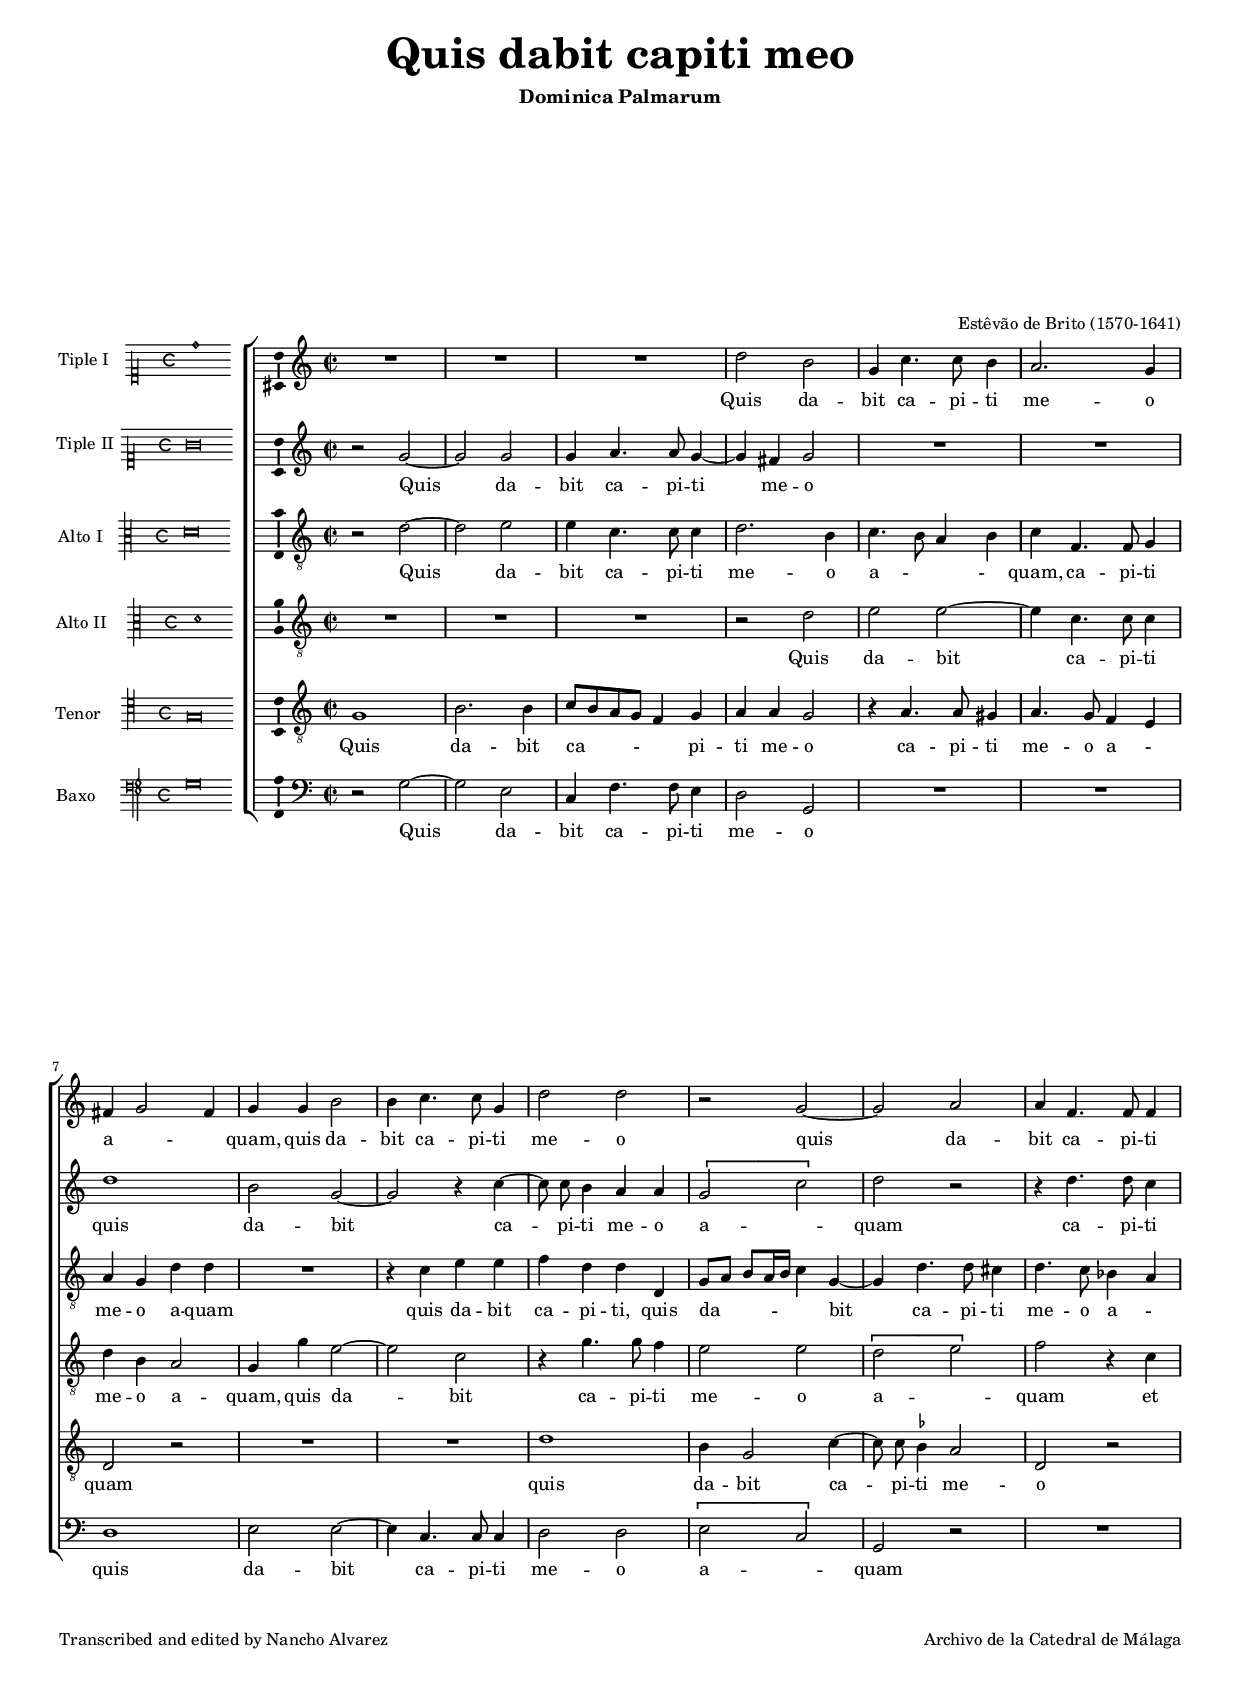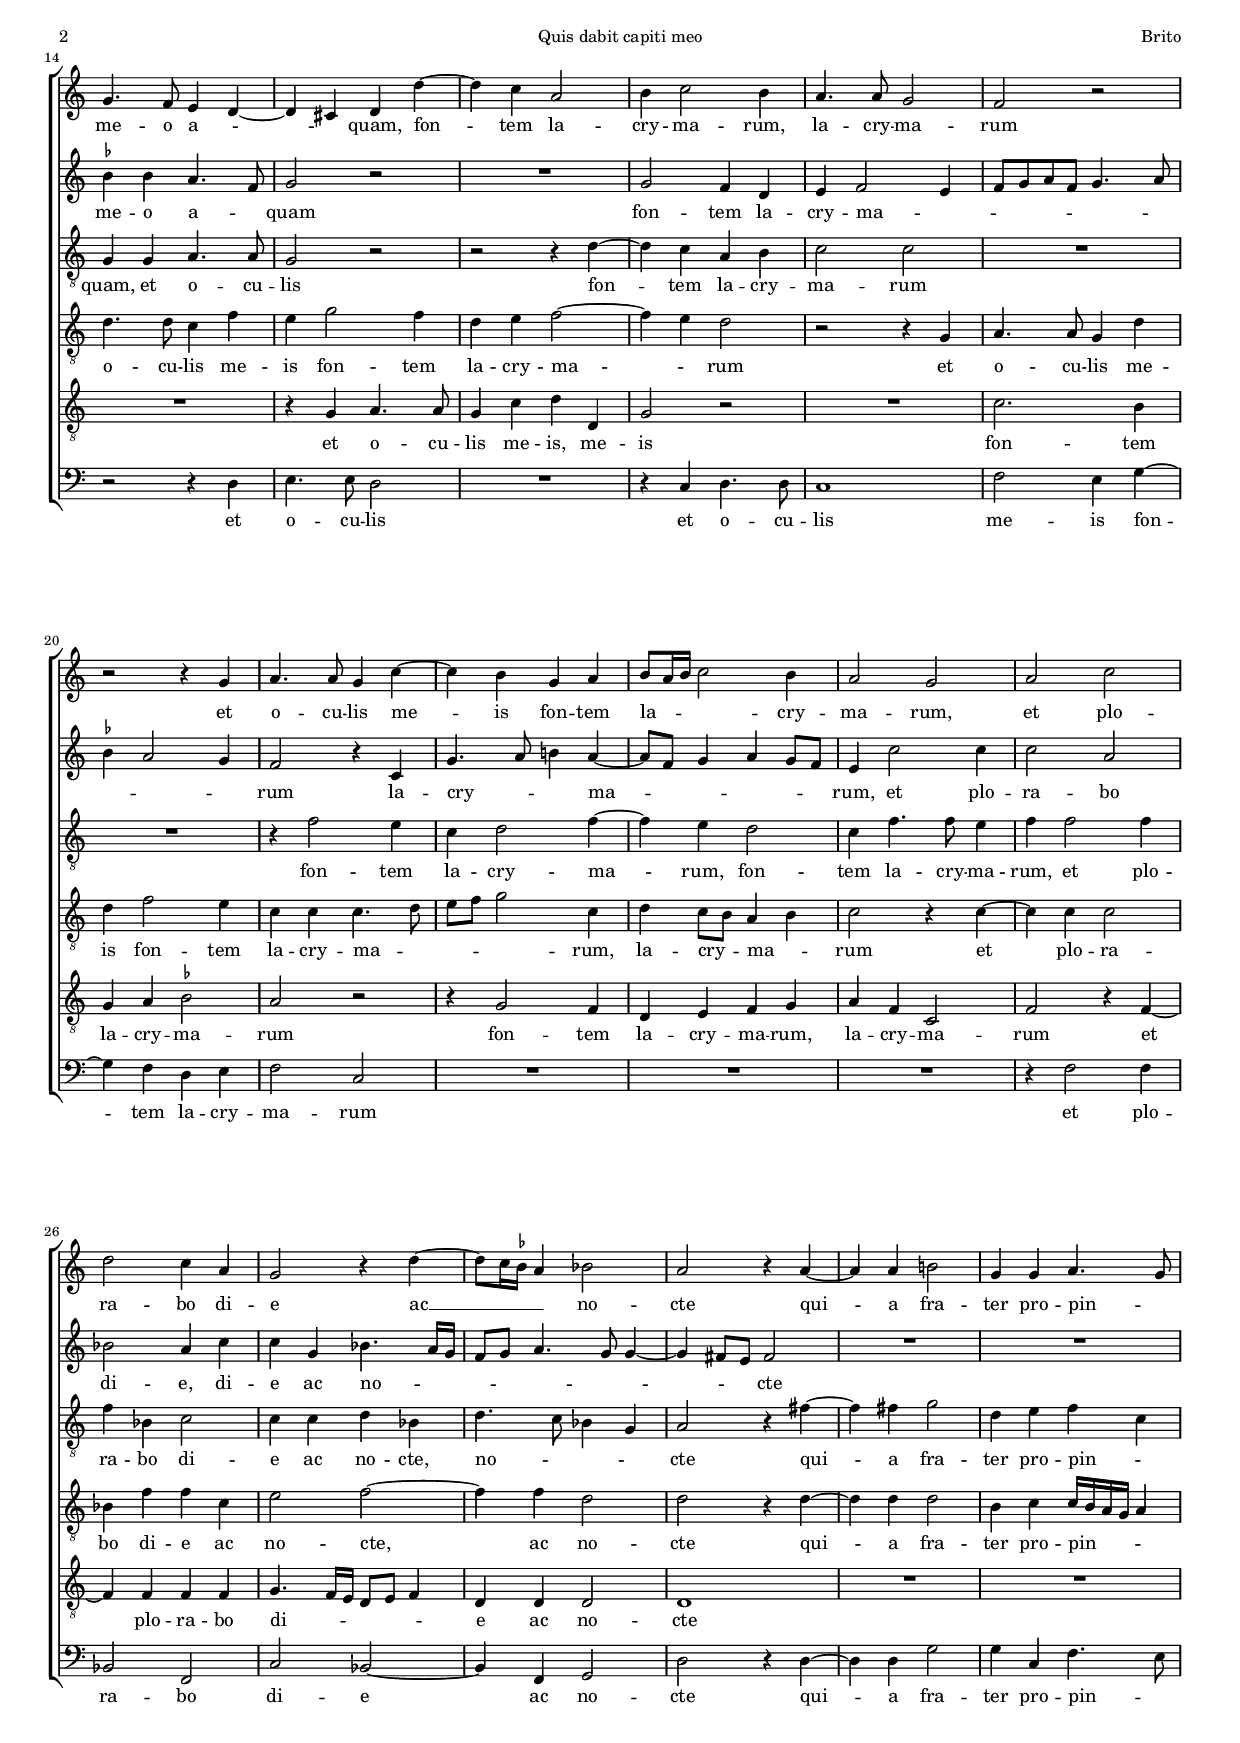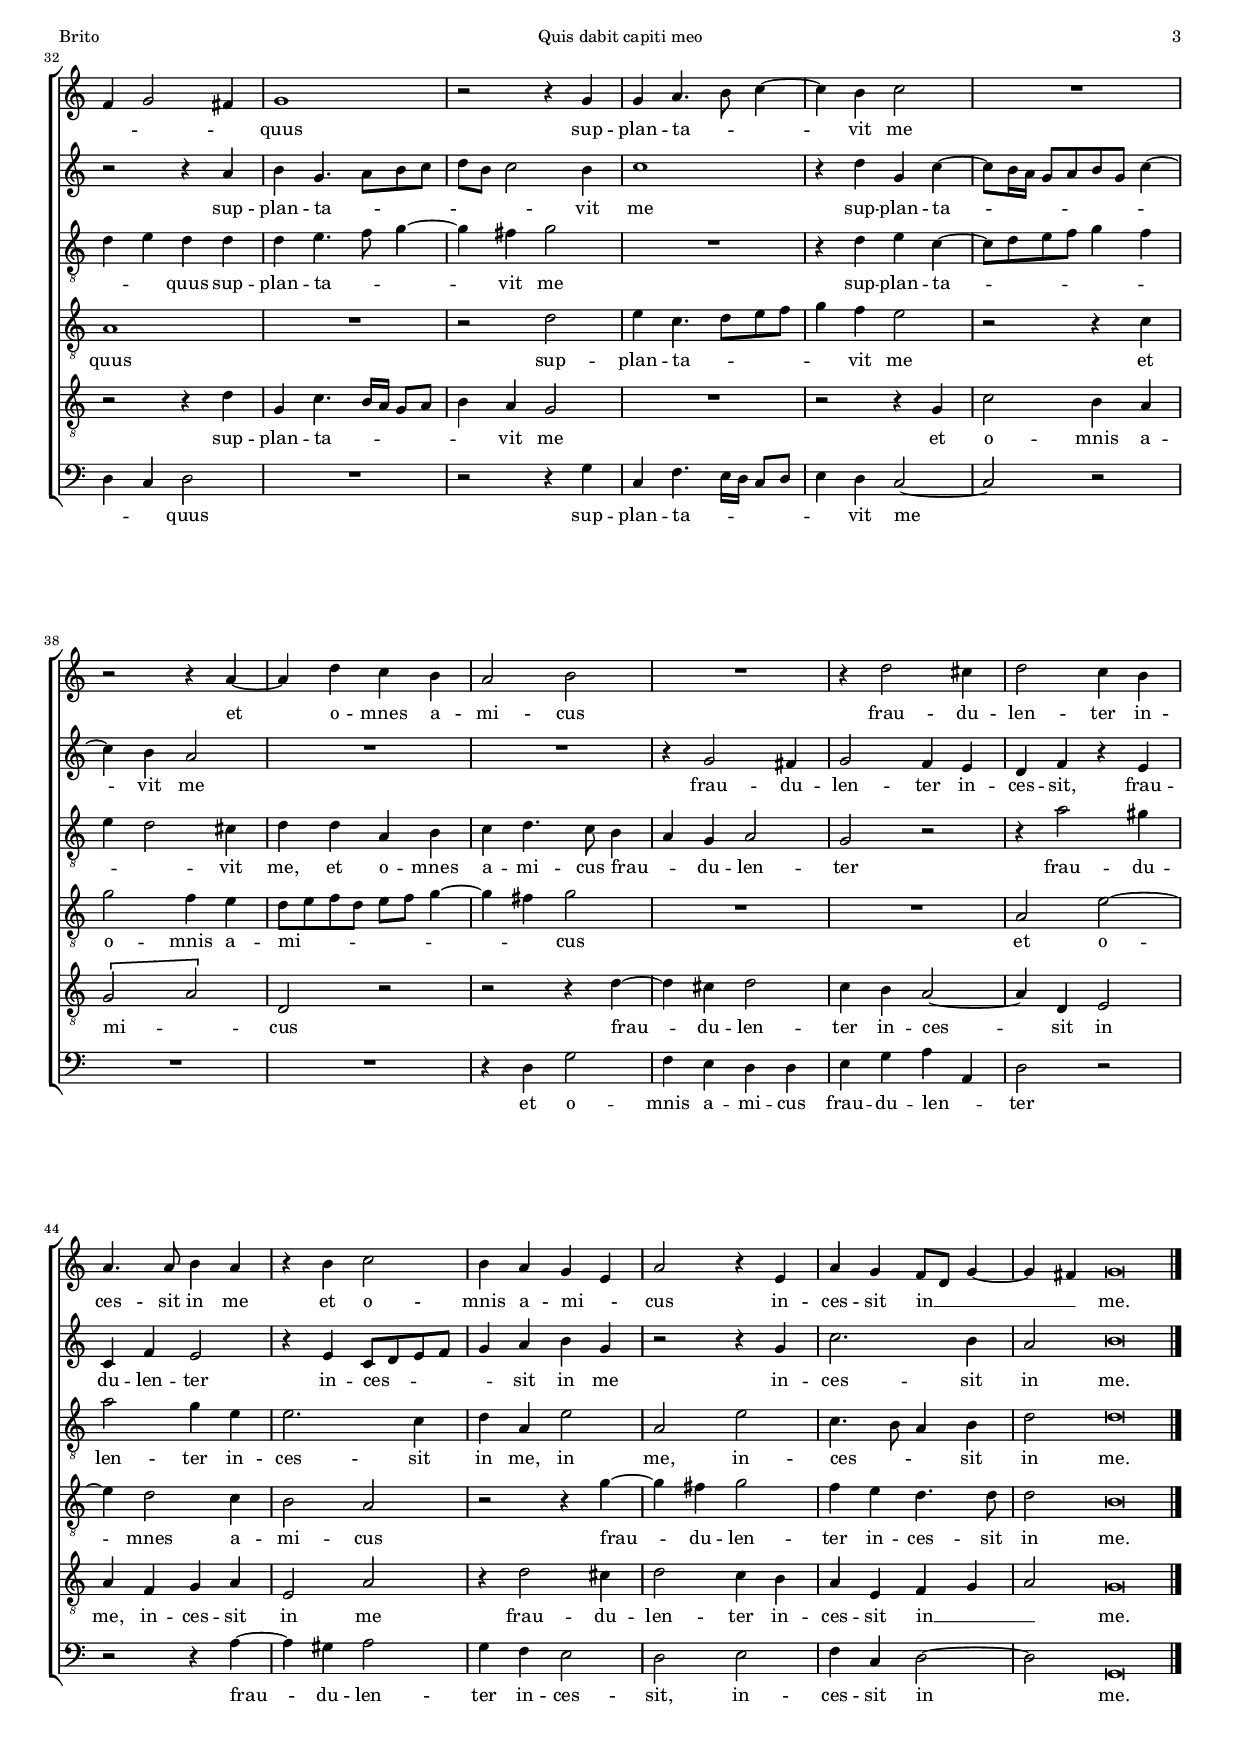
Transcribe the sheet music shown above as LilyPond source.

\version "2.11.45"

#(set-default-paper-size "a4")
#(set-global-staff-size 14.65)
#(ly:set-option 'point-and-click #f)

italicas=\override LyricText #'font-shape = #'italic
rectas=\override LyricText #'font-shape = #'upright
ss=\once \set suggestAccidentals = ##t
incipitwidth = 20


\header {
	title=\markup{\column{ " " " " " " \bigger \bigger \bigger \bigger "Quis dabit capiti meo"}}
	subtitle=\markup{\column{ " " "Dominica Palmarum"}}
	composer="Estêvão de Brito (1570-1641)"
	subsubtitle=\markup{\column{ " " " " " " " " " " " " " " " " " " " "}}
	%opus="(-)"
	%poet="Edición de "
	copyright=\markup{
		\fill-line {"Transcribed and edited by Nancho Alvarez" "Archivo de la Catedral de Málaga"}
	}
%	tagline=""
}

global={\key c \major \time 2/2 \skip 1*49 \bar "|." }


cantus=\relative c''{
	R1
	R
	R
	d2 b
	g4 c4. c8 b4
	a2. g4
	fis4 g2 fis4
	g g b2
	b4 c4. c8 g4
	d'2 d
	r2 g, ~
	g a
	a4 f4. f8 f4
	g4. f8 e4 d ~
	d cis d d' ~
	d c a2
	b4 c2 b4
	a4. a8 g2
	f2 r
	r r4 g
	a4. a8 g4 c ~
	c b g a
	b8 a16 b c2 b4
	a2 g 
	a c
	d c4 a 
	g2 r4 d' ~
	d8 c16 \ss bes a4 bes!2
	a2 r4 a ~
	a4 a b!2
	g4 g a4. g8
	f4 g2 fis4
	g1
	r2 r4 g
	g a4. b8 c4 ~
	c b c2
	R1
	r2 r4 a ~
	a d c b
	a2 b
	R1
	r4 d2 cis4
	d2 c4 b
	a4. a8 b4 a
	r4 b c2
	b4 a g e
	a2 r4 e
	a g f8 d g4 ~
	g4 fis g\breve*1/4
}

cantusdos=\relative c''{
	r2 g ~
	g g
	g4 a4. a8 g4 ~
	g fis g2
	R1
	R
	d'1
	b2 g ~
	g r4 c ~
	c8 \noBeam c b4 a a
	\[g2 c\]
	d2 r
	r4 d4. d8 c4
	\ss bes4 bes a4. f8 
	g2 r
	R1
	g2 f4 d
	e4 f2 e4
	f8 g a f g4. a8
	\ss bes4 a2 g4
	f2 r4 c
	g'4. a8 b!4 a ~
	a8 f g4 a g8 f
	e4 c'2 c4
	c2 a
	bes2 a4 c 
	c g bes4. a16 g
	f8 g a4. g8 g4 ~
	g fis8 e fis2
	R1
	R
	r2 r4 a
	b g4. a8 b c
	d b c2 b4
	c1
	r4 d g, c ~
	c8 b16 a g8[ a b g] c4 ~
	c b a2
	R1
	R
	r4 g2 fis4
	g2 f4 e
	d f4 r e4 %cotejar original
	c f e2
	r4 e c8 d e f
	g4 a b g
	r2 r4 g
	c2. b4 
	a2 b\breve*1/4
}

altus=\relative c'{
	r2 d ~
	d e
	e4 c4. c8 c4
	d2. b4
	c4. b8 a4 b
	c4 f,4. f8 g4
	a g d' d
	R1
	r4 c e e
	f d d d,
	g8[ a] b[ a16 b] c4 g ~
	g d'4. d8 cis4
	d4. c8 bes4 a
	g g a4. a8 
	g2 r
	r2 r4 d' ~
	d c a b
	c2 c
	R1
	R
	r4 f2 e4
	c4 d2 f4 ~
	f e d2
	c4 f4. f8 e4
	f4 f2 f4
	f bes, c2
	c4 c d bes
	d4. c8 bes4 g
	a2 r4 fis' ~
	fis4 fis g2
	d4 e f c
	d e d d
	d e4. f8 g4 ~
	g fis g2
	R1
	r4 d e c ~
	c8 d e f g4 f
	e d2 cis4
	d d a b
	c4 d4. c8 b4
	a4 g a2
	g r %cotejar original
	r4 a'2 gis4
	a2 g4 e
	e2. c4 
	d a e'2
	a, e'
	c4. b8 a4 b
	d2 d\breve*1/4
}

altusdos=\relative c'{
	R1
	R
	R
	r2 d
	e e ~
	e4 c4. c8 c4
	d b a2
	g4 g' e2 ~
	e c
	r4 g'4. g8 f4
	e2 e
	\[d2 e\]
	f r4 c
	d4. d8 c4 f
	e4 g2 f4
	d e f2 ~
	f4 e d2
	r2 r4 g,
	a4. a8 g4 d'
	d4 f2 e4
	c c c4. d8
	e f g2 c,4
	d c8 b a4 b
	c2 r4 c ~
	c c c2
	bes4 f' f c
	e2 f ~ 
	f4 f d2
	d r4 d ~
	d4 d d2
	b4 c c16 b a g a4
	a1
	R1
	r2 d
	e4 c4. d8 e f 
	g4 f e2
	r2 r4 c
	g'2 f4 e 
	d8 e f d e f g4 ~
	g fis g2
	R1
	R
	a,2 e' ~
	e4 d2 c4
	b2 a
	r r4 g' ~
	g fis g2
	f4 e d4. d8 
	d2 b\breve*1/4
}

tenor=\relative c'{
	g1
	b2. b4
	c8 b a g f4 g
	a a g2
	r4 a4. a8 gis4
	a4. g8 f4 e
	d2 r
	R1
	R
	d'1
	b4 g2 c4 ~
	c8 \noBeam c \ss bes4 a2
	d,2 r
	R1
	r4 g a4. a8 
	g4 c d d,
	g2 r
	R1
	c2. b4
	g4 a \ss bes2
	a2 r
	r4 g2 f4
	d e f g
	a f c2
	f2 r4 f ~
	f f f f
	g4. f16 e d8 e f4
	d d d2 
	d1
	R1
	R
	r2 r4 d' 
	g, c4. b16[ a] g8[ a]
	b4 a g2
	R1
	r2 r4 g
	c2 b4 a
	\[g2 a\] 
	d,2 r
	r2 r4 d' ~
	d cis d2
	c4 b a2 ~
	a4 d, e2
	a4 f g a
	e2 a
	r4 d2 cis4
	d2 c4 b
	a e f g 
	a2 g\breve*1/4
}

bassus=\relative c'{
	r2 g ~
	g e
	c4 f4. f8 e4
	d2 g,
	R1
	R
	d'1
	e2 e ~
	e4 c4. c8 c4
	d2 d 
	\[e2 c\]
	g2 r
	R1
	r2 r4 d'
	e4. e8 d2
	R1
	r4 c d4. d8
	c1 
	f2 e4 g ~
	g f d e 
	f2 c
	R1
	R
	R
	r4 f2 f4 
	bes,2 f
	c' bes ~
	bes4 f g2
	d' r4 d ~
	d4 d g2
	g4 c, f4. e8 
	d4 c d2
	R1
	r2 r4 g
	c, f4. e16[ d] c8[ d]
	e4 d c2 ~
	c r
	R1
	R
	r4 d g2
	f4 e d d
	e g a a, 
	d2 r
	r r4 a' ~
	a gis a2
	g4 f e2
	d e
	f4 c d2 ~
	d g,\breve*1/4
}


textocantus=\lyricmode{
Quis da -- bit ca -- pi -- ti me -- o a -- _ _ quam,
quis da -- bit ca -- pi -- ti me -- o
quis _ da -- bit ca -- pi -- ti me -- o a -- _ _ _ quam,
fon -- _ tem la -- cry -- ma -- rum,
la -- cry -- ma -- rum
et o -- cu -- lis me -- _ is fon -- tem la -- _ _ _ cry -- ma -- rum,
et plo -- ra -- bo di -- e
ac __ _ _ _ _ no -- cte
qui -- _ a fra -- ter pro -- pin -- _ _ _ _ quus
sup -- plan -- ta -- _ _ _ vit me
et _ o -- mnes a -- mi -- cus
frau -- du -- len -- ter in -- ces -- sit in me
et o -- mnis a -- mi -- _ cus
in -- ces -- sit in __ _ _ _ _ me.
}

textocantusdos=\lyricmode{
Quis _ da -- bit ca -- pi -- ti _ me -- o
quis da -- bit _
ca -- _ pi -- ti me -- o 
a -- _ quam
ca -- pi -- ti me -- o a -- _ quam
fon -- tem la -- cry -- ma -- _ _ _ _ _ _ _ _ _ _ rum
la -- cry -- _ _ ma -- _ _ _ _ _ _ rum,
et plo -- ra -- bo di -- e,
di -- e ac no -- _ _ _ _ _ _ _ _ _ _ cte
sup -- plan -- ta -- _ _ _ _ _ _ vit me
sup -- plan -- ta -- _ _ _ _ _ _ _ _ _ vit me
frau -- du -- len -- ter in -- ces -- sit,
frau -- du -- len -- ter
in -- ces -- _ _ _ _ sit in me
in -- ces -- sit in me.
}

textoaltus=\lyricmode{
Quis _ da -- bit ca -- pi -- ti me -- o 
a -- _ _ _ quam,
ca -- pi -- ti me -- o a -- quam
quis da -- bit ca -- pi -- ti,
quis da -- _ _ _ _ _ bit _
ca -- pi -- ti me -- o a -- _ quam,
et o -- cu -- lis
fon -- _ tem la -- cry -- ma -- rum
fon -- tem la -- cry -- ma -- _ rum,
fon -- tem la -- cry -- ma -- rum,
et plo -- ra -- bo di -- e ac no -- cte,
no -- _ _ _ cte
qui -- _ a fra -- ter pro -- pin -- _ _ _ quus 
sup -- plan -- ta -- _ _ _ vit me
sup -- plan -- ta -- _ _ _ _ _ _ _ _ vit me,
et o -- mnes a -- mi -- cus frau -- _ du -- len -- ter
frau -- du -- len -- ter in -- ces -- sit in me,
in me,
in -- ces -- _ _ sit in me.
}

textoaltusdos=\lyricmode{
Quis da -- bit _ ca -- pi -- ti me -- o a -- quam,
quis da -- _ bit
ca -- pi -- ti me -- o a -- _ quam
et o -- cu -- lis me -- is fon -- tem la -- cry -- ma -- _ _ rum
et o -- cu -- lis me -- is fon -- tem la -- cry -- ma -- _ _ _ _ rum,
la -- cry -- _ ma -- _ rum
et _ plo -- ra -- bo di -- e ac no -- cte, _
ac no -- cte
qui -- _ a fra -- ter pro -- pin -- _ _ _ _ quus
sup -- plan -- ta -- _ _ _ _ vit me
et o -- mnis a -- mi -- _ _ _ _ _ _ _ _ cus
et o -- _ mnes a -- mi -- cus
frau -- _ du -- len -- ter in -- ces -- sit in me.
}

textotenor=\lyricmode{
Quis da -- bit ca -- _ _ _ _ pi -- ti me -- o
ca -- pi -- ti me -- o a -- _ quam
quis da -- bit ca -- _ pi -- ti me -- o
et o -- cu -- lis me -- is,
me -- is
fon -- tem la -- cry -- ma -- rum
fon -- tem la -- cry -- ma -- rum,
la -- cry -- ma -- rum
et _ plo -- ra -- bo
di -- _ _ _ _ _ e ac no -- cte
sup -- plan -- ta -- _ _ _ _ _ vit me
et o -- mnis a -- mi -- _ cus
frau -- _ du -- len -- ter in -- ces -- _ sit in me,
in -- ces -- sit in me
frau -- du -- len -- ter in -- ces -- sit in __ _ _ me.
}

textobassus=\lyricmode{
Quis _ da -- bit ca -- pi -- ti me -- o
quis da -- bit _ ca -- pi -- ti me -- o
a -- _ quam
et o -- cu -- lis
et o -- cu -- lis me -- is
fon -- _ tem la -- cry -- ma -- rum
et plo -- ra -- bo di -- e _ ac no -- cte
qui -- _ a fra -- ter pro -- pin -- _ _ _ quus
sup -- plan -- ta -- _ _ _ _ _ vit me _
et o -- mnis a -- mi -- cus frau -- du -- len -- _ ter
frau -- _ du -- len -- ter in -- ces -- sit,
in -- ces -- sit in _ me.
}



incipitcantus=\markup{
	\score{
		{ 
		\set Staff.instrumentName="Tiple I   "
		\override NoteHead   #'style = #'neomensural
		\override Rest #'style = #'neomensural
		\override Staff.TimeSignature #'style = #'neomensural
		\cadenzaOn 
		\clef "petrucci-c1"
		\key c \major
		\time 4/4
		d''1
		} 
	\layout {
		\context {\Voice
			\remove Ligature_bracket_engraver
			\consists Mensural_ligature_engraver
		}
		line-width=\incipitwidth
		indent = 0
	}
	}
}


incipitcantusdos=\markup{
	\score{
		{ 
		\set Staff.instrumentName="Tiple II "
		\override NoteHead   #'style = #'neomensural
		\override Rest #'style = #'neomensural
		\override Staff.TimeSignature #'style = #'neomensural
		\cadenzaOn 
		\clef "petrucci-c1"
		\key c \major
		\time 4/4
		g'\breve
		} 
	\layout {
		\context {\Voice
			\remove Ligature_bracket_engraver
			\consists Mensural_ligature_engraver
		}
		line-width=\incipitwidth
		indent = 0
	}
	}
}


incipitaltus=\markup{
	\score{
		{ 
		\set Staff.instrumentName="Alto I   "
		\override NoteHead   #'style = #'neomensural 
		\override Rest #'style = #'neomensural
		\override Staff.TimeSignature #'style = #'neomensural
		\cadenzaOn 
		\clef "petrucci-c3"
		\key c \major
		\time 4/4
		d'\breve
		} 
	\layout {
		\context {\Voice
			\remove Ligature_bracket_engraver
			\consists Mensural_ligature_engraver
		}
		line-width=\incipitwidth
		indent = 0
	}
	}
}


incipitaltusdos=\markup{
	\score{
		{ 
		\set Staff.instrumentName="Alto II    "
		\override NoteHead   #'style = #'neomensural 
		\override Rest #'style = #'neomensural
		\override Staff.TimeSignature #'style = #'neomensural
		\cadenzaOn 
		\clef "petrucci-c3"
		\key c \major
		\time 4/4
		d'1
		} 
	\layout {
		\context {\Voice
			\remove Ligature_bracket_engraver
			\consists Mensural_ligature_engraver
		}
		line-width=\incipitwidth
		indent = 0
	}
	}
}


incipittenor=\markup{
	\score{
		{ 
		\set Staff.instrumentName="Tenor    "
		\override NoteHead   #'style = #'neomensural 
		\override Rest #'style = #'neomensural
		\override Staff.TimeSignature #'style = #'neomensural
		\cadenzaOn 
		\clef "petrucci-c4"
		\key c \major
		\time 4/4
		g\breve
		} 
	\layout {
		\context {\Voice
			\remove Ligature_bracket_engraver
			\consists Mensural_ligature_engraver
		}
		line-width=\incipitwidth
		indent=0
	}
	}
}


incipitbassus=\markup{
	\score{
		{ 
		\set Staff.instrumentName="Baxo     "
		\override NoteHead   #'style = #'neomensural 
		\override Rest #'style = #'neomensural
		\override Staff.TimeSignature #'style = #'neomensural
		\cadenzaOn 
		\clef "petrucci-f4"
		\key c \major
		\time 4/4
		g\breve
		} 
	\layout {
		\context {\Voice
			\remove Ligature_bracket_engraver
			\consists Mensural_ligature_engraver
		}
		line-width=\incipitwidth
		indent = 0
	}
	}
}





\score {
\new ChoirStaff<<

	\new Staff <<\global
	\new Voice="v1" {
		\set Staff.instrumentName=\incipitcantus
		\clef "treble"
		\cantus }
	\new Lyrics \lyricsto "v1" {\textocantus }
	>>
	
	
	\new Staff <<\global
	\new Voice="v5" {
		\set Staff.instrumentName=\incipitcantusdos
		\clef "treble"
		\cantusdos }
	\new Lyrics \lyricsto "v5" {\textocantusdos }
	>>

	
	\new Staff << \global
	\new Voice="v2" {
		\set Staff.instrumentName=\incipitaltus
		\clef "G_8" 
		\altus }
	\new Lyrics \lyricsto "v2" {\textoaltus }
	>>
	
	
	\new Staff << \global
	\new Voice="v6" {
		\set Staff.instrumentName=\incipitaltusdos
		\clef "G_8" 
		\altusdos }
	\new Lyrics \lyricsto "v6" {\textoaltusdos }
	>>

	
	\new Staff <<\global
	\new Voice="v3" {
		\set Staff.instrumentName=\incipittenor
		\clef "G_8"
		\tenor }
	\new Lyrics \lyricsto "v3" {\textotenor }
	>>
	

	\new Staff <<\global
	\new Voice="v4" {
		\set Staff.instrumentName=\incipitbassus
		\clef "bass" 
		\bassus }
	\new Lyrics \lyricsto "v4" {\textobassus}
	>>
	
>>

\layout{ 
	\context {\Lyrics 
		\override VerticalAxisGroup #'minimum-Y-extent = #'(0 . 1.0) 
		\override LyricText #'font-size = #1.2
		\override LyricHyphen #'minimum-distance = #0.44
	}
	\context {\Score 
		\override BarNumber #'padding = #2 
	}
	\context {\Voice 
		melismaBusyProperties = #'() 
	}
	%\context { \RemoveEmptyStaffContext }
	\context {\Staff 
		\override VerticalAxisGroup #'minimum-Y-extent = #'(0 . 4.2)
		\consists Ambitus_engraver 
		\override LigatureBracket #'padding = #1
	}
}

%\midi {}

}


\paper{
	evenHeaderMarkup=\markup  \fill-line { \fromproperty #'page:page-number-string "Quis dabit capiti meo" "Brito" }
	oddHeaderMarkup= \markup  \fill-line { \on-the-fly #not-first-page "Brito" \on-the-fly #not-first-page "Quis dabit capiti meo" \on-the-fly #not-first-page \fromproperty #'page:page-number-string }
	system-count=8
	%line-width=19.0\cm
	ragged-last-bottom = ##f
	indent=3.3\cm
	between-system-padding = 0
	foot-separation=3\mm
	head-separation=.5\mm
}
